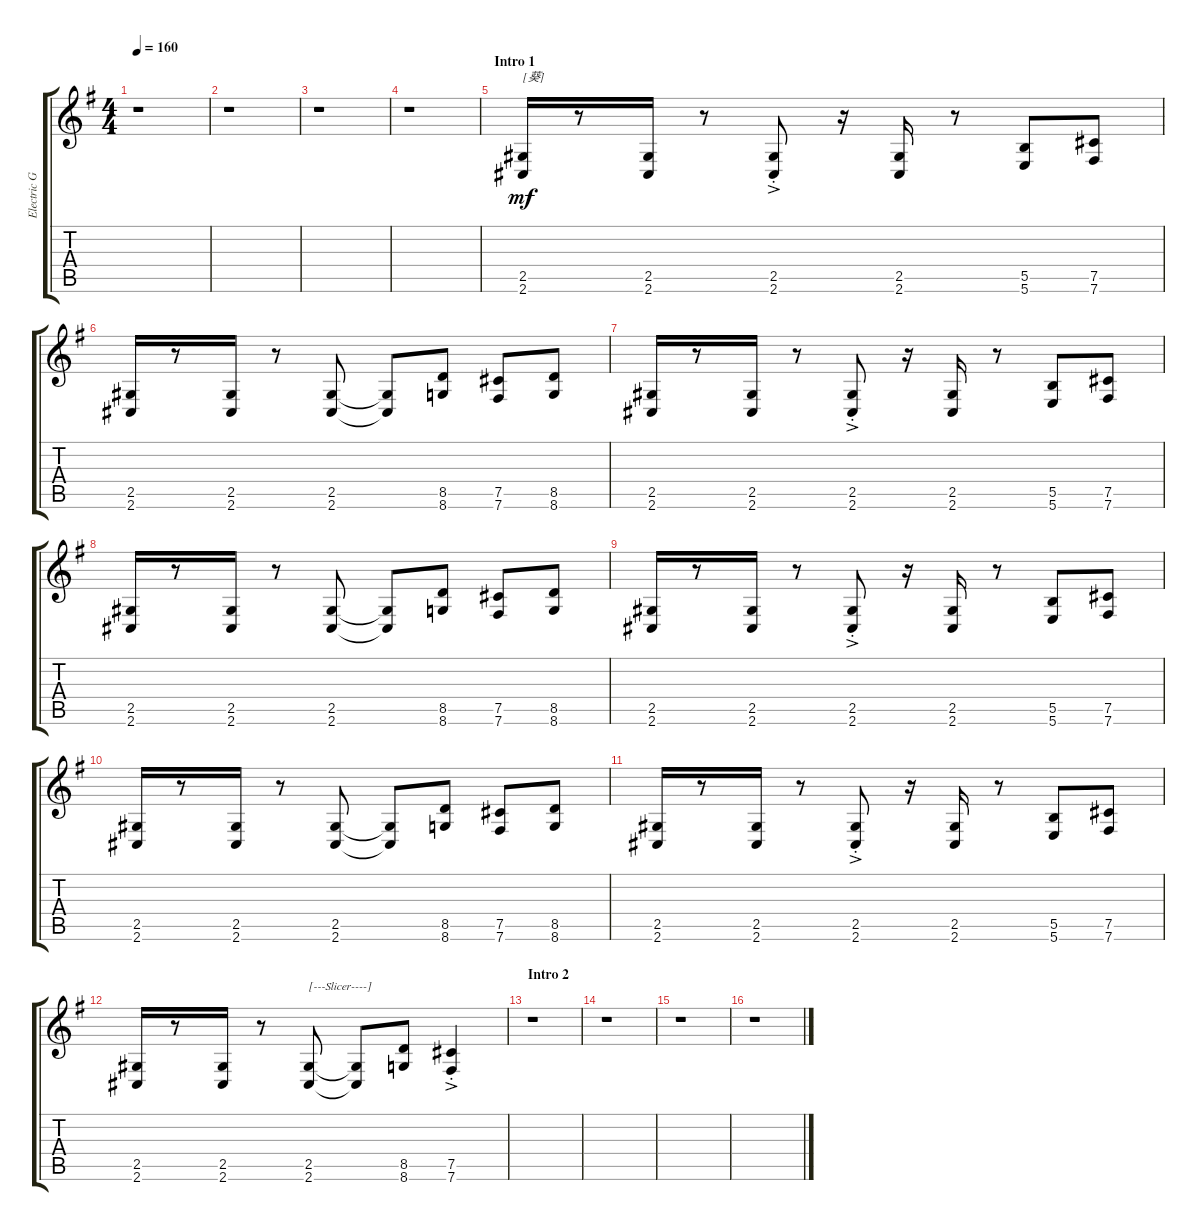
\track ("Electric Guitar I <麗 & 葵>" "Electric G") {instrument distortionguitar}
\staff {score tabs}
\tuning (Db4 Ab3 E3 B2 Gb2 B1) {hide}
\ts (4 4)
\tempo 160
\clef g2
\ks g
r.1{dy mf instrument distortionguitar} |
r.1 |
r.1 |
r.1 |
\section ("" "Intro 1")
(2.5 2.6).16{txt "[葵]"} r.8 (2.5 2.6).16 r.8 (2.5{ac st} 2.6{ac st}).8 r.16 (2.5 2.6).16 r.8 (5.5 5.6).8 (7.5 7.6).8 |
(2.5 2.6).16 r.8 (2.5 2.6).16 r.8 (2.5 2.6).8 (2.5{t} 2.6{t}).8 (8.5 8.6).8 (7.5 7.6).8 (8.5 8.6).8 |
(2.5 2.6).16 r.8 (2.5 2.6).16 r.8 (2.5{ac st} 2.6{ac st}).8 r.16 (2.5 2.6).16 r.8 (5.5 5.6).8 (7.5 7.6).8 |
(2.5 2.6).16 r.8 (2.5 2.6).16 r.8 (2.5 2.6).8 (2.5{t} 2.6{t}).8 (8.5 8.6).8 (7.5 7.6).8 (8.5 8.6).8 |
(2.5 2.6).16 r.8 (2.5 2.6).16 r.8 (2.5{ac st} 2.6{ac st}).8 r.16 (2.5 2.6).16 r.8 (5.5 5.6).8 (7.5 7.6).8 |
(2.5 2.6).16 r.8 (2.5 2.6).16 r.8 (2.5 2.6).8 (2.5{t} 2.6{t}).8 (8.5 8.6).8 (7.5 7.6).8 (8.5 8.6).8 |
(2.5 2.6).16 r.8 (2.5 2.6).16 r.8 (2.5{ac st} 2.6{ac st}).8 r.16 (2.5 2.6).16 r.8 (5.5 5.6).8 (7.5 7.6).8 |
(2.5 2.6).16 r.8 (2.5 2.6).16 r.8 (2.5 2.6).8{txt "[---Slicer----]"} (2.5{t} 2.6{t}).8 (8.5 8.6).8 (7.5{ac st} 7.6{ac st}).4 |
\section ("" "Intro 2")
r.1 |
r.1 |
r.1 |
r.1
